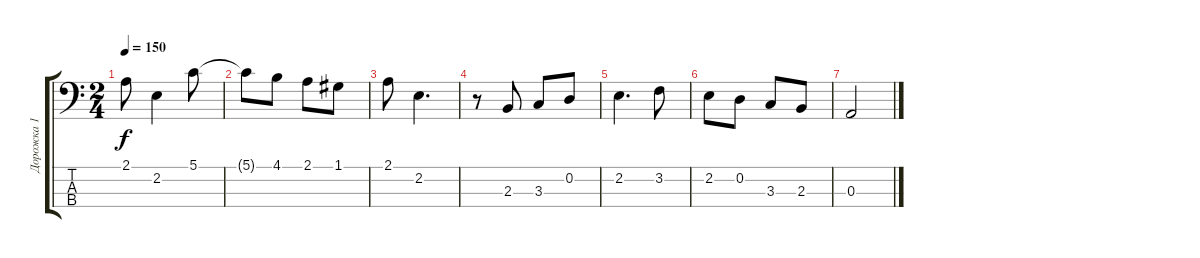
\track ("Дорожка 1" "Дорожка 1") {instrument slapbass2}
\staff {score tabs}
\tuning (G2 D2 A1 E1) {hide}
\ts (2 4)
\tempo 150
\clef f4
\ks c
2.1.8{dy f} 2.2.4 5.1.8 |
5.1{t}.8 4.1.8 2.1.8 1.1.8 |
2.1.8 2.2.4{d} |
r.8 2.3.8 3.3.8 0.2.8 |
2.2.4{d} 3.2.8 |
2.2.8 0.2.8 3.3.8 2.3.8 |
0.3.2
